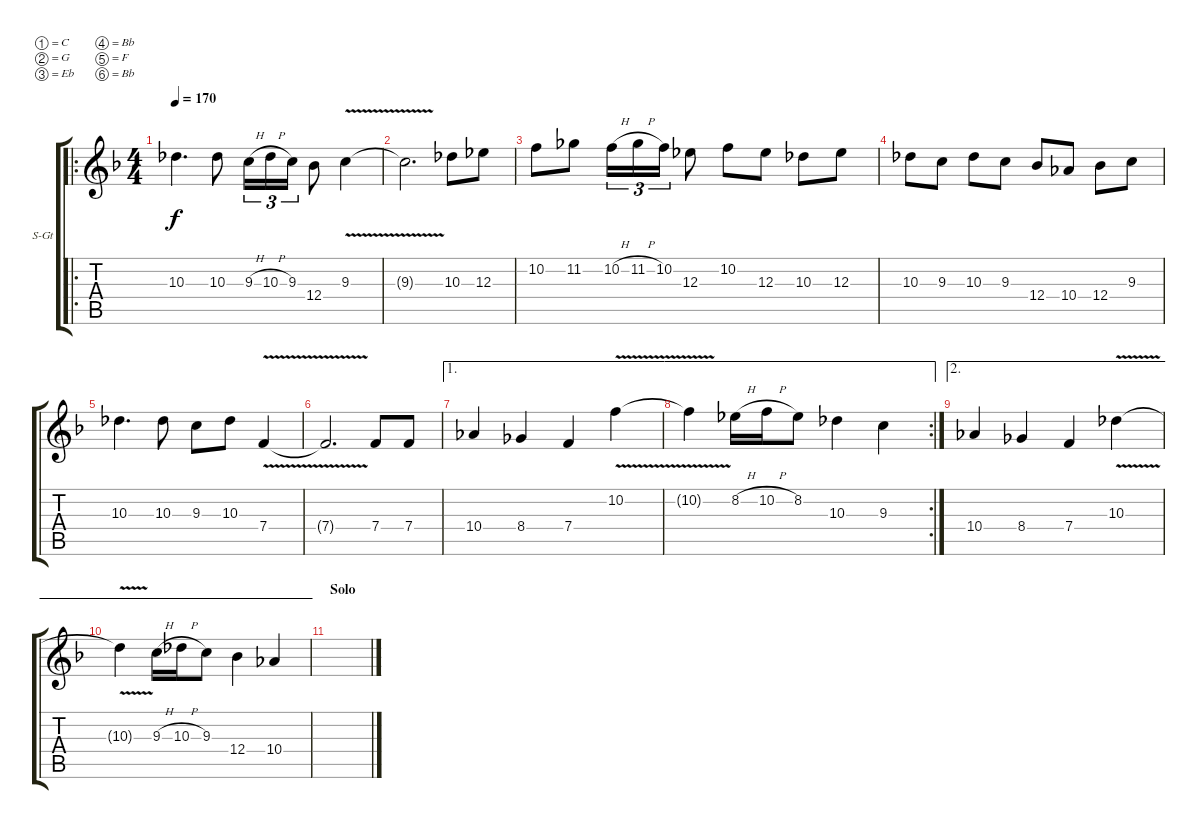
\bracketExtendMode groupsimilarinstruments
\firstSystemTrackNameOrientation horizontal
\otherSystemsTrackNameOrientation horizontal
\track ("Steel Guitar" "S-Gt") {instrument acousticguitarsteel}
\staff {score tabs}
\tuning (C4 G3 Eb3 Bb2 F2 Bb1)
\ro
\ts (4 4)
\tempo 170
\clef g2
\scale
0.333333
\ks dminor
10.3.4{d dy f} 10.3.8 9.3{h}.16{tu (3 2)} 10.3{h}.16{tu (3 2)} 9.3.16{tu (3 2)} 12.4.8 9.3{v}.4 |
\scale
0.333333 9.3{v t}.2{d} 10.3.8 12.3.8 |
\scale
0.333333 10.2.8 11.2.8 10.2{h}.16{tu (3 2)} 11.2{h}.16{tu (3 2)} 10.2.16{tu (3 2)} 12.3.8 10.2.8 12.3.8 10.3.8 12.3.8 |
\scale
0.333333 10.3.8 9.3.8 10.3.8 9.3.8 12.4.8 10.4.8 12.4.8 9.3.8 |
\scale
0.333333 10.3.4{d} 10.3.8 9.3.8 10.3.8 7.4{v}.4 |
\scale
0.333333 7.4{v t}.2{d} 7.4.8 7.4.8 |
\ae 1
\scale
0.333333 10.4.4 8.4.4 7.4.4 10.2{v}.4 |
\ae 1
\rc 2
\scale
0.333333 10.2{t}.4 8.2{h}.16 10.2{h}.16 8.2.8 10.3.4 9.3.4 |
\ae 2
\scale
0.333333 10.4.4 8.4.4 7.4.4 10.3{v}.4 |
\ae 2
\scale
0.333333 10.3{t}.4 9.3{h}.16 10.3{h}.16 9.3.8 12.4.4 10.4.4 |
\section ("" "Solo")
\scale
0.333333 |
\scale
0.333333 |
\scale
0.333333 |
\scale
0.333333 |
\scale
0.333333 |
\scale
0.333333
